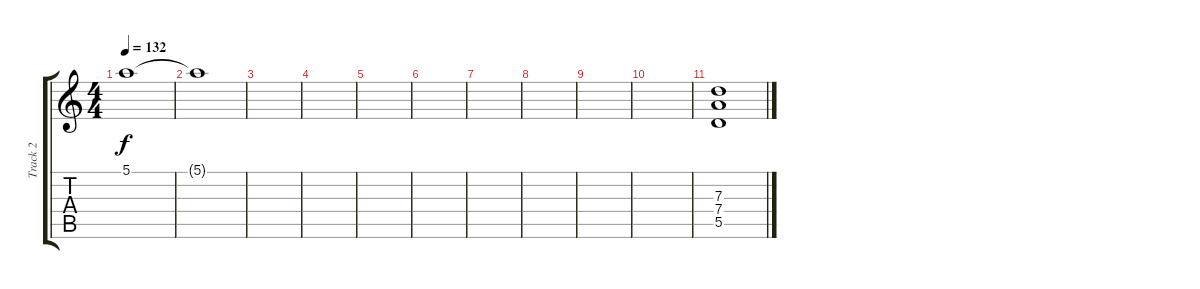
\track ("Track 2" "Track 2") {instrument overdrivenguitar}
\staff {score tabs}
\tuning (E4 B3 G3 D3 A2 E2) {hide}
\ts (4 4)
\tempo 132
\clef g2
\ks c
5.1.1{dy f} |
5.1{t}.1 |
|
|
|
|
|
|
|
|
(7.3 7.4 5.5).1
